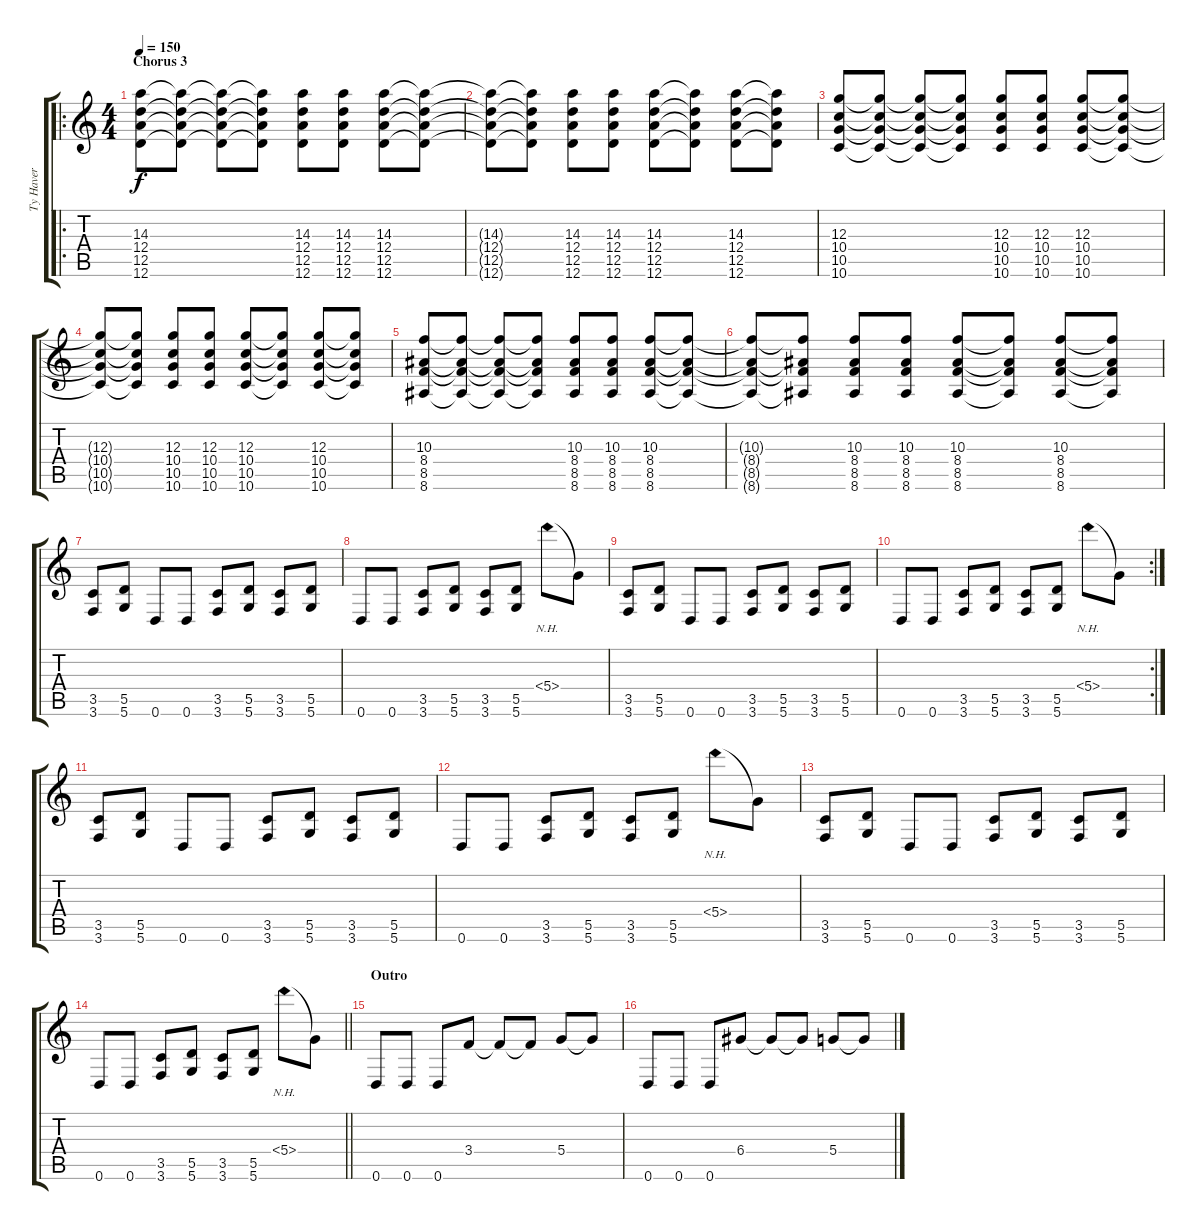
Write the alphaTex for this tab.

\track ("Ty Haver" "Ty Haver") {instrument distortionguitar}
\staff {score tabs}
\tuning (E4 B3 G3 D3 A2 D2) {hide}
\ro
\ts (4 4)
\section ("" "Chorus 3")
\tempo 150
\clef g2
\ks c
(14.3 12.4 12.5 12.6).8{dy f} (14.3{t} 12.4{t} 12.5{t} 12.6{t}).8 (14.3{t} 12.4{t} 12.5{t} 12.6{t}).8 (14.3{t} 12.4{t} 12.5{t} 12.6{t}).8 (14.3 12.4 12.5 12.6).8 (14.3 12.4 12.5 12.6).8 (14.3 12.4 12.5 12.6).8 (14.3{t} 12.4{t} 12.5{t} 12.6{t}).8 |
(14.3{t} 12.4{t} 12.5{t} 12.6{t}).8 (14.3{t} 12.4{t} 12.5{t} 12.6{t}).8 (14.3 12.4 12.5 12.6).8 (14.3 12.4 12.5 12.6).8 (14.3 12.4 12.5 12.6).8 (14.3{t} 12.4{t} 12.5{t} 12.6{t}).8 (14.3 12.4 12.5 12.6).8 (14.3{t} 12.4{t} 12.5{t} 12.6{t}).8 |
(12.3 10.4 10.5 10.6).8 (12.3{t} 10.4{t} 10.5{t} 10.6{t}).8 (12.3{t} 10.4{t} 10.5{t} 10.6{t}).8 (12.3{t} 10.4{t} 10.5{t} 10.6{t}).8 (12.3 10.4 10.5 10.6).8 (12.3 10.4 10.5 10.6).8 (12.3 10.4 10.5 10.6).8 (12.3{t} 10.4{t} 10.5{t} 10.6{t}).8 |
(12.3{t} 10.4{t} 10.5{t} 10.6{t}).8 (12.3{t} 10.4{t} 10.5{t} 10.6{t}).8 (12.3 10.4 10.5 10.6).8 (12.3 10.4 10.5 10.6).8 (12.3 10.4 10.5 10.6).8 (12.3{t} 10.4{t} 10.5{t} 10.6{t}).8 (12.3 10.4 10.5 10.6).8 (12.3{t} 10.4{t} 10.5{t} 10.6{t}).8 |
(10.3 8.4 8.5 8.6).8 (10.3{t} 8.4{t} 8.5{t} 8.6{t}).8 (10.3{t} 8.4{t} 8.5{t} 8.6{t}).8 (10.3{t} 8.4{t} 8.5{t} 8.6{t}).8 (10.3 8.4 8.5 8.6).8 (10.3 8.4 8.5 8.6).8 (10.3 8.4 8.5 8.6).8 (10.3{t} 8.4{t} 8.5{t} 8.6{t}).8 |
(10.3{t} 8.4{t} 8.5{t} 8.6{t}).8 (10.3{t} 8.4{t} 8.5{t} 8.6{t}).8 (10.3 8.4 8.5 8.6).8 (10.3 8.4 8.5 8.6).8 (10.3 8.4 8.5 8.6).8 (10.3{t} 8.4{t} 8.5{t} 8.6{t}).8 (10.3 8.4 8.5 8.6).8 (10.3{t} 8.4{t} 8.5{t} 8.6{t}).8 |
(3.5 3.6).8 (5.5 5.6).8 0.6.8 0.6.8 (3.5 3.6).8 (5.5 5.6).8 (3.5 3.6).8 (5.5 5.6).8 |
0.6.8 0.6.8 (3.5 3.6).8 (5.5 5.6).8 (3.5 3.6).8 (5.5 5.6).8 5.4{nh}.8 5.4{t}.8 |
(3.5 3.6).8 (5.5 5.6).8 0.6.8 0.6.8 (3.5 3.6).8 (5.5 5.6).8 (3.5 3.6).8 (5.5 5.6).8 |
\rc 2
0.6.8 0.6.8 (3.5 3.6).8 (5.5 5.6).8 (3.5 3.6).8 (5.5 5.6).8 5.4{nh}.8 5.4{t}.8 |
(3.5 3.6).8 (5.5 5.6).8 0.6.8 0.6.8 (3.5 3.6).8 (5.5 5.6).8 (3.5 3.6).8 (5.5 5.6).8 |
0.6.8 0.6.8 (3.5 3.6).8 (5.5 5.6).8 (3.5 3.6).8 (5.5 5.6).8 5.4{nh}.8 5.4{t}.8 |
(3.5 3.6).8 (5.5 5.6).8 0.6.8 0.6.8 (3.5 3.6).8 (5.5 5.6).8 (3.5 3.6).8 (5.5 5.6).8 |
\barLineRight lightlight
0.6.8 0.6.8 (3.5 3.6).8 (5.5 5.6).8 (3.5 3.6).8 (5.5 5.6).8 5.4{nh}.8 5.4{t}.8 |
\section ("" "Outro")
0.6.8 0.6.8 0.6.8 3.4.8 3.4{t}.8 3.4{t}.8 5.4.8 5.4{t}.8 |
0.6.8 0.6.8 0.6.8 6.4.8 6.4{t}.8 6.4{t}.8 5.4.8 5.4{t}.8
